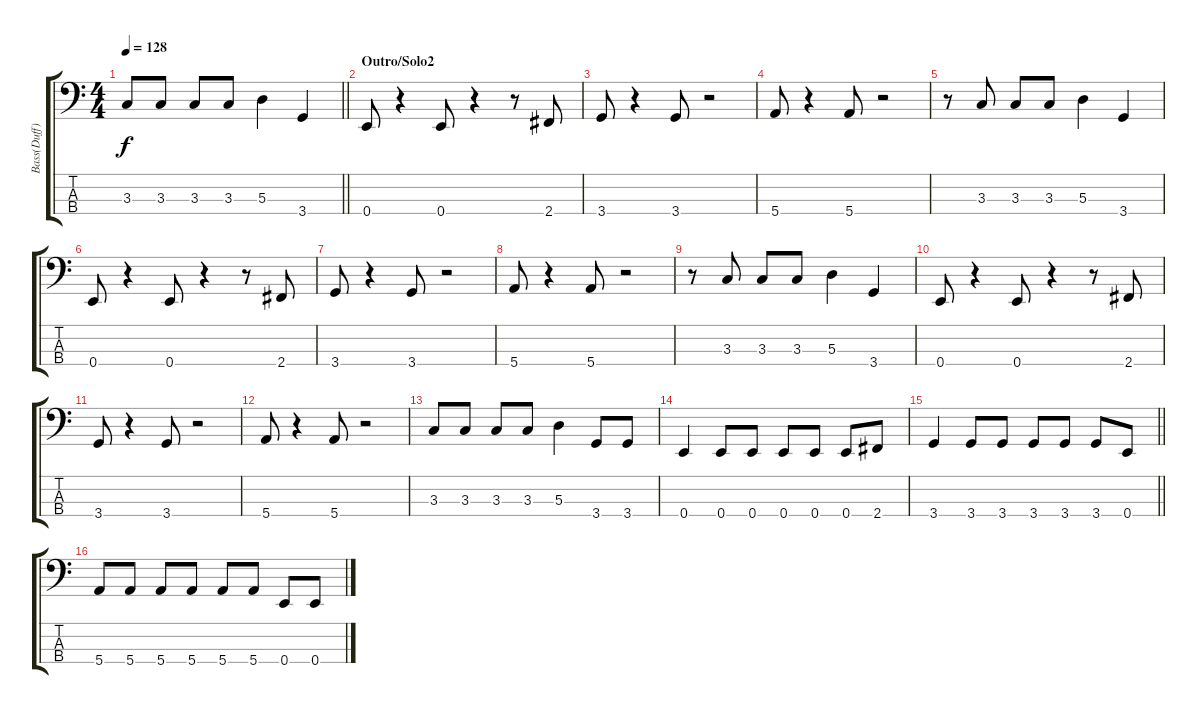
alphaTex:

\track ("Bass(Duff)" "Bass(Duff)") {instrument electricbassfinger}
\staff {score tabs}
\tuning (G2 D2 A1 E1) {hide}
\ts (4 4)
\tempo 128
\clef f4
\barLineRight lightlight
\ks c
3.3.8{dy f} 3.3.8 3.3.8 3.3.8 5.3.4 3.4.4 |
\section ("" "Outro/Solo2")
0.4.8 r.4 0.4.8 r.4 r.8 2.4.8 |
3.4.8 r.4 3.4.8 r.2 |
5.4.8 r.4 5.4.8 r.2 |
r.8 3.3.8 3.3.8 3.3.8 5.3.4 3.4.4 |
0.4.8 r.4 0.4.8 r.4 r.8 2.4.8 |
3.4.8 r.4 3.4.8 r.2 |
5.4.8 r.4 5.4.8 r.2 |
r.8 3.3.8 3.3.8 3.3.8 5.3.4 3.4.4 |
0.4.8 r.4 0.4.8 r.4 r.8 2.4.8 |
3.4.8 r.4 3.4.8 r.2 |
5.4.8 r.4 5.4.8 r.2 |
3.3.8 3.3.8 3.3.8 3.3.8 5.3.4 3.4.8 3.4.8 |
0.4.4 0.4.8 0.4.8 0.4.8 0.4.8 0.4.8 2.4.8 |
\barLineRight lightlight
3.4.4 3.4.8 3.4.8 3.4.8 3.4.8 3.4.8 0.4.8 |
5.4.8 5.4.8 5.4.8 5.4.8 5.4.8 5.4.8 0.4.8 0.4.8
